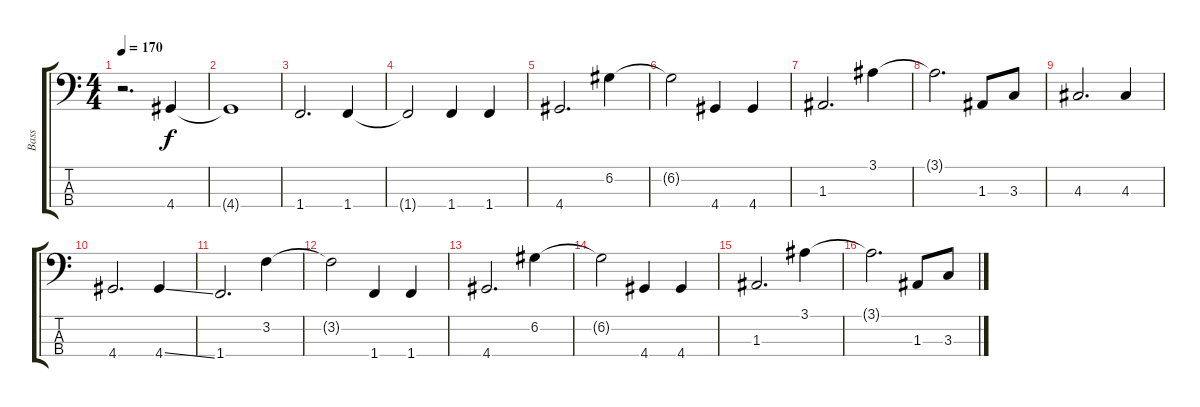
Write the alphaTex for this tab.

\track ("Bass" "Bass") {instrument electricbassfinger}
\staff {score tabs}
\tuning (G2 D2 A1 E1) {hide}
\ts (4 4)
\tempo 170
\clef f4
\ks c
r.2{d dy f volume 0} 4.4.4{volume 12} |
4.4{t}.1 |
1.4.2{d volume 12} 1.4.4 |
1.4{t}.2 1.4.4 1.4.4 |
4.4.2{d} 6.2.4 |
6.2{t}.2 4.4.4 4.4.4 |
1.3.2{d} 3.1.4 |
3.1{t}.2{d} 1.3.8 3.3.8 |
4.3.2{d} 4.3.4 |
4.4.2{d} 4.4{ss}.4 |
1.4.2{d} 3.2.4 |
3.2{t}.2 1.4.4 1.4.4 |
4.4.2{d} 6.2.4 |
6.2{t}.2 4.4.4 4.4.4 |
1.3.2{d} 3.1.4 |
3.1{t}.2{d} 1.3.8 3.3.8
